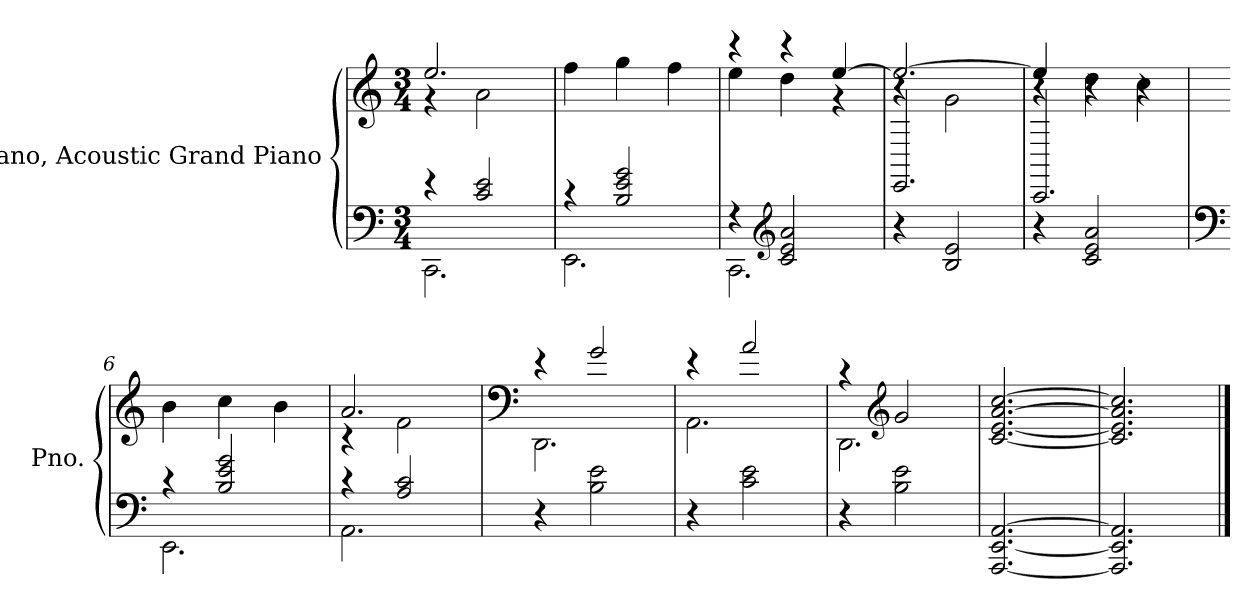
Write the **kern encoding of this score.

**kern	**kern
*part1	*part1
*staff2	*staff1
*I"Piano, Acoustic Grand Piano	*
*I'Pno.	*
*clefF4	*clefG2
*k[]	*k[]
*M3/4	*M3/4
*MM90	*MM90
=1	=1
*^	*^
4r	2.CC\	2.ee/	4r
2c/ 2e/	.	.	2a\
*	*	*v	*v
=2	=2	=2
4r	2.EE\	4ff\
2B/ 2e/ 2g/	.	4gg\
.	.	4ff\
=3	=3	=3
*	*	*^
4r	2.CC\	4r	4ee\
*clefG2	*	*	*
2c/ 2e/ 2a/	.	4r	4dd\
.	.	[4ee/	4r
*v	*v	*	*
=4	=4	=4
*	*	*^
4r	2.ee/_	4r	2.EE/
2B/ 2e/	.	2g\	.
=5	=5	=5	=5
4r	4ee/]	4r	2.CC/
2c/ 2e/ 2a/	4r	4dd\	.
.	4r	4cc\	.
*	*v	*v	*v
=6	=6
*clefF4	*
*^	*
4r	2.EE\	4b\
2B/ 2e/ 2g/	.	4cc\
.	.	4b\
=7	=7	=7
*	*	*^
4r	2.AA\	2.a/	4r
2A/ 2c/	.	.	2f\
*v	*v	*	*
=8	=8	=8
*	*clefF4	*
4r	4r	2.DD\
2B\ 2e\	2g/	.
=9	=9	=9
4r	4r	2.AA\
2c\ 2e\	2a/	.
=10	=10	=10
4r	4r	2.DD\
*	*clefG2	*
2B\ 2e\	2g/	.
*	*v	*v
=11	=11
[2.AAA/ [2.EE/ [2.AA/	[2.c/ [2.e/ [2.a/ [2.cc/
!!LO:LB:g=z
=12	=12
2.AAA/] 2.EE/] 2.AA/]	2.c/] 2.e/] 2.a/] 2.cc/]
==	==
*-	*-
